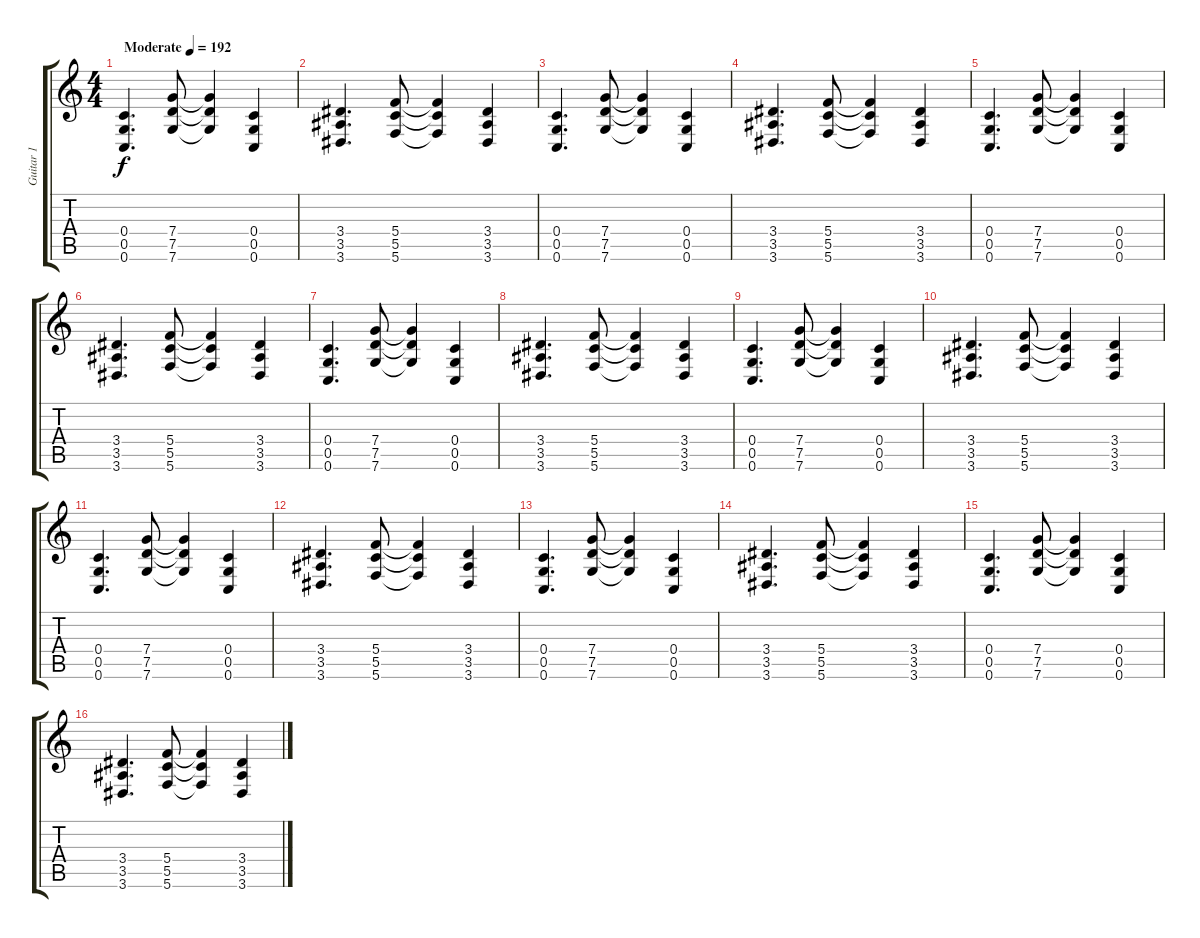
\track ("Guitar 1" "Guitar 1") {instrument distortionguitar}
\staff {score tabs}
\tuning (D4 A3 F3 C3 G2 C2) {hide}
\ts (4 4)
\tempo (192 "Moderate")
\clef g2
\ks c
(0.4 0.5 0.6).4{d dy f instrument distortionguitar} (7.4 7.5 7.6).8 (7.4{t} 7.5{t} 7.6{t}).4 (0.4 0.5 0.6).4 |
(3.4 3.5 3.6).4{d} (5.4 5.5 5.6).8 (5.4{t} 5.5{t} 5.6{t}).4 (3.4 3.5 3.6).4 |
(0.4 0.5 0.6).4{d} (7.4 7.5 7.6).8 (7.4{t} 7.5{t} 7.6{t}).4 (0.4 0.5 0.6).4 |
(3.4 3.5 3.6).4{d} (5.4 5.5 5.6).8 (5.4{t} 5.5{t} 5.6{t}).4 (3.4 3.5 3.6).4 |
(0.4 0.5 0.6).4{d} (7.4 7.5 7.6).8 (7.4{t} 7.5{t} 7.6{t}).4 (0.4 0.5 0.6).4 |
(3.4 3.5 3.6).4{d} (5.4 5.5 5.6).8 (5.4{t} 5.5{t} 5.6{t}).4 (3.4 3.5 3.6).4 |
(0.4 0.5 0.6).4{d} (7.4 7.5 7.6).8 (7.4{t} 7.5{t} 7.6{t}).4 (0.4 0.5 0.6).4 |
(3.4 3.5 3.6).4{d} (5.4 5.5 5.6).8 (5.4{t} 5.5{t} 5.6{t}).4 (3.4 3.5 3.6).4 |
(0.4 0.5 0.6).4{d} (7.4 7.5 7.6).8 (7.4{t} 7.5{t} 7.6{t}).4 (0.4 0.5 0.6).4 |
(3.4 3.5 3.6).4{d} (5.4 5.5 5.6).8 (5.4{t} 5.5{t} 5.6{t}).4 (3.4 3.5 3.6).4 |
(0.4 0.5 0.6).4{d} (7.4 7.5 7.6).8 (7.4{t} 7.5{t} 7.6{t}).4 (0.4 0.5 0.6).4 |
(3.4 3.5 3.6).4{d} (5.4 5.5 5.6).8 (5.4{t} 5.5{t} 5.6{t}).4 (3.4 3.5 3.6).4 |
(0.4 0.5 0.6).4{d} (7.4 7.5 7.6).8 (7.4{t} 7.5{t} 7.6{t}).4 (0.4 0.5 0.6).4 |
(3.4 3.5 3.6).4{d} (5.4 5.5 5.6).8 (5.4{t} 5.5{t} 5.6{t}).4 (3.4 3.5 3.6).4 |
(0.4 0.5 0.6).4{d} (7.4 7.5 7.6).8 (7.4{t} 7.5{t} 7.6{t}).4 (0.4 0.5 0.6).4 |
(3.4 3.5 3.6).4{d} (5.4 5.5 5.6).8 (5.4{t} 5.5{t} 5.6{t}).4 (3.4 3.5 3.6).4
